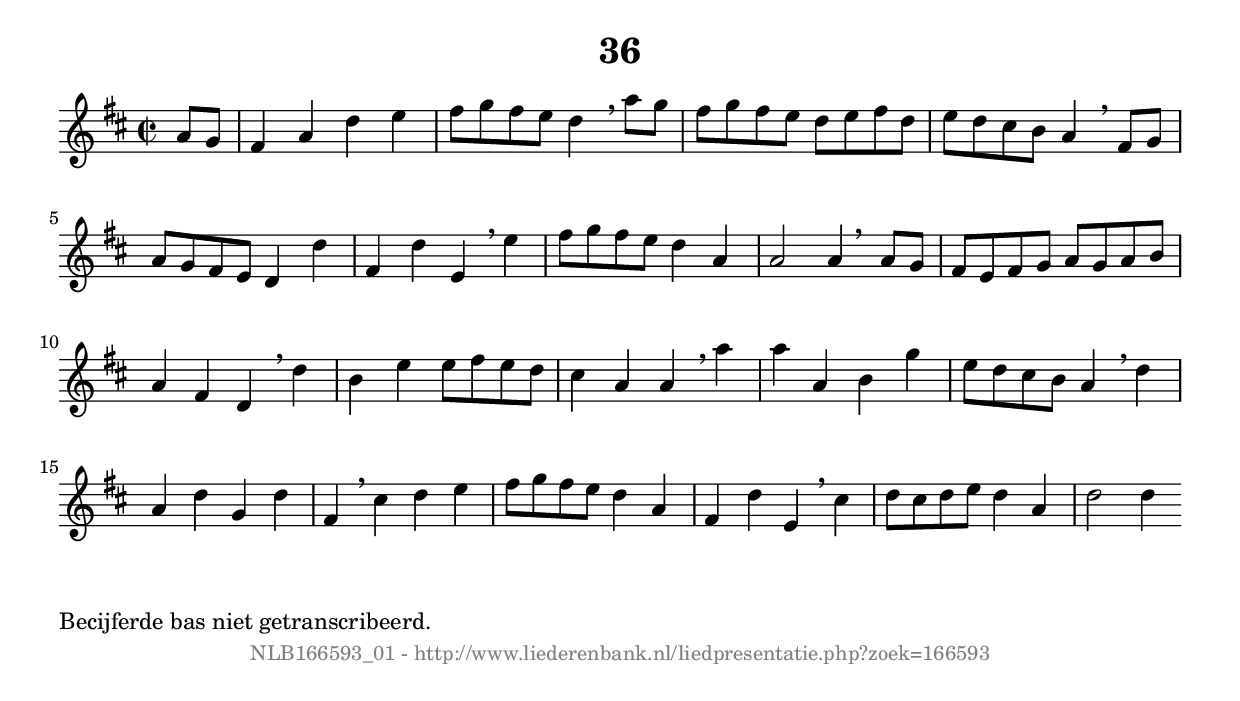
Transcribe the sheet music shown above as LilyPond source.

%
% produced by wce2krn 1.64 (7 June 2014)
%
\version"2.16"
#(append! paper-alist '(("long" . (cons (* 210 mm) (* 2000 mm)))))
#(set-default-paper-size "long")
sb = {\breathe}
mBreak = {\breathe }
bBreak = {\breathe }
x = {\once\override NoteHead #'style = #'cross }
gl=\glissando
itime={\override Staff.TimeSignature #'stencil = ##f }
ficta = {\once\set suggestAccidentals = ##t}
fine = {\once\override Score.RehearsalMark #'self-alignment-X = #1 \mark \markup {\italic{Fine}}}
dc = {\once\override Score.RehearsalMark #'self-alignment-X = #1 \mark \markup {\italic{D.C.}}}
dcf = {\once\override Score.RehearsalMark #'self-alignment-X = #1 \mark \markup {\italic{D.C. al Fine}}}
dcc = {\once\override Score.RehearsalMark #'self-alignment-X = #1 \mark \markup {\italic{D.C. al Coda}}}
ds = {\once\override Score.RehearsalMark #'self-alignment-X = #1 \mark \markup {\italic{D.S.}}}
dsf = {\once\override Score.RehearsalMark #'self-alignment-X = #1 \mark \markup {\italic{D.S. al Fine}}}
dsc = {\once\override Score.RehearsalMark #'self-alignment-X = #1 \mark \markup {\italic{D.S. al Coda}}}
pv = {\set Score.repeatCommands = #'((volta "1"))}
sv = {\set Score.repeatCommands = #'((volta "2"))}
tv = {\set Score.repeatCommands = #'((volta "3"))}
qv = {\set Score.repeatCommands = #'((volta "4"))}
xv = {\set Score.repeatCommands = #'((volta #f))}
\header{ tagline = ""
title = "36"
}
\score {{
\key d \major
\relative g'
{
\set melismaBusyProperties = #'()
\partial 32*8
\time 2/2
\tempo 4=120
\override Score.MetronomeMark #'transparent = ##t
\override Score.RehearsalMark #'break-visibility = #(vector #t #t #f)
a8 g fis4 a d e fis8 g fis e d4 \sb a'8 g fis g fis e d e fis d e d cis b a4 \mBreak
fis8 g a g fis e d4 d' fis, d' e, \sb e' fis8 g fis e d4 a a2 a4 \bar ":|:" \bBreak
a8 g fis e fis g a g a b a4 fis d \sb d' b e e8 fis e d cis4 a a \mBreak
a'4 a a, b g' e8 d cis b a4 \sb d a d g, d' fis, \mBreak
cis'4 d e fis8 g fis e d4 a fis d' e, \sb cis' d8 cis d e d4 a d2 d4 \bar ":|:"
 }}
 \midi { }
 \layout {
            indent = 0.0\cm
}
}
\markup { \wordwrap-string #" 
Becijferde bas niet getranscribeerd.
"}
\markup { \vspace #0 } \markup { \with-color #grey \fill-line { \center-column { \smaller "NLB166593_01 - http://www.liederenbank.nl/liedpresentatie.php?zoek=166593" } } }
